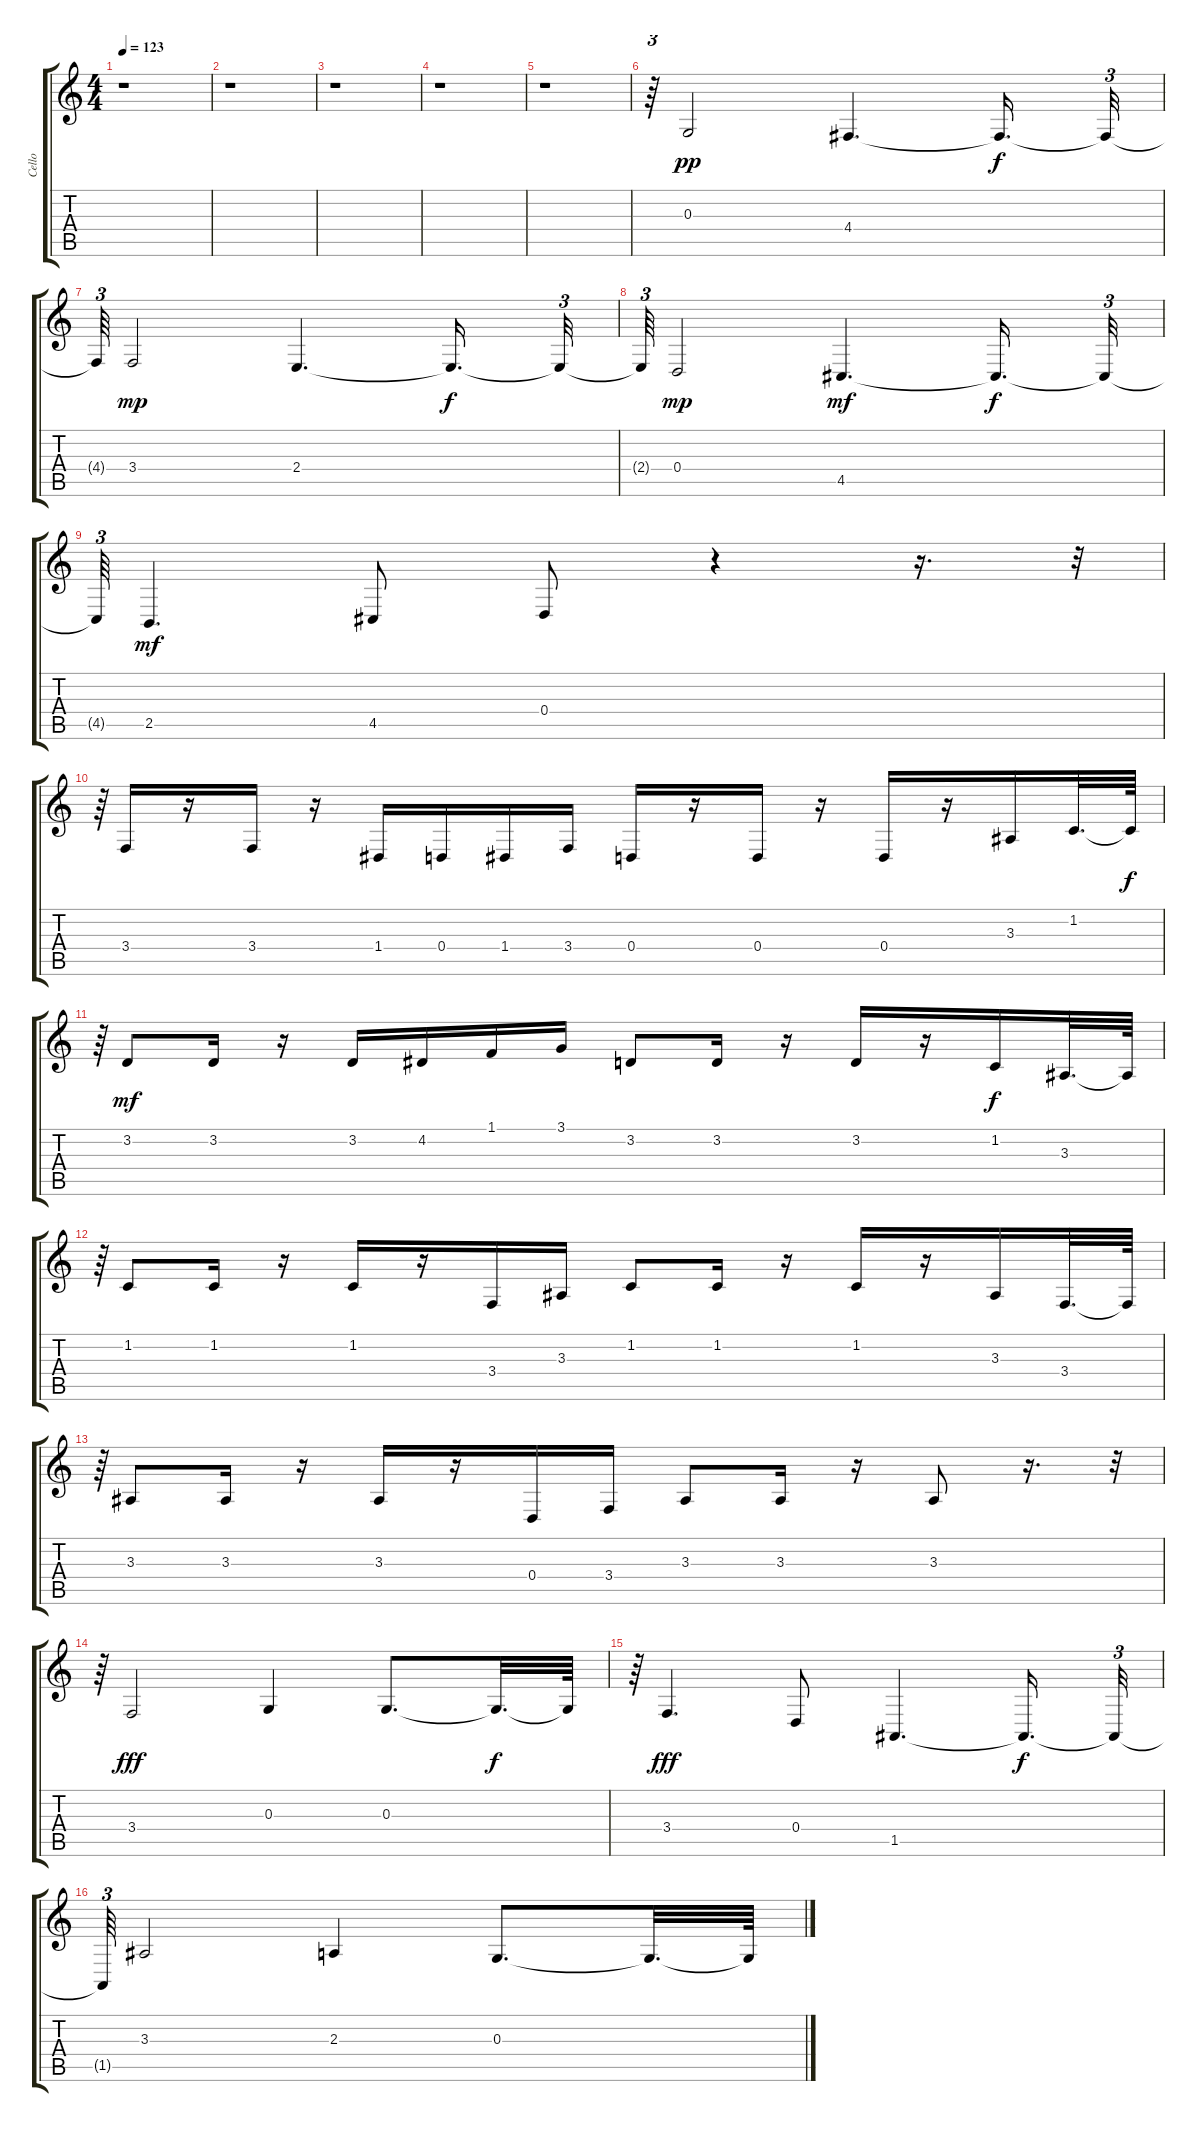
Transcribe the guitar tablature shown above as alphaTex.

\track ("Cello" "Cello") {instrument pizzicatostrings}
\staff {score tabs}
\tuning (E4 B3 G3 D3 A2 E2) {hide}
\ts (4 4)
\tempo 123
\clef g2
\ks c
r.1{dy f} |
r.1 |
r.1 |
r.1 |
r.1 |
r.64{tu (3 2)} 0.3.2{dy pp} 4.4.4{d} 4.4{t}.16{d dy f} 4.4{t}.32{tu (3 2)} |
4.4{t}.64{tu (3 2)} 3.4.2{dy mp} 2.4.4{d} 2.4{t}.16{d dy f} 2.4{t}.32{tu (3 2)} |
2.4{t}.64{tu (3 2)} 0.4.2{dy mp} 4.5.4{d dy mf} 4.5{t}.16{d dy f} 4.5{t}.32{tu (3 2)} |
4.5{t}.64{tu (3 2)} 2.5.4{d dy mf} 4.5.8 0.4.8 r.4 r.16{d} r.32{tu (3 2)} |
r.64{tu (3 2)} 3.4.16 r.16 3.4.16 r.16 1.4.16 0.4.16 1.4.16 3.4.16 0.4.16 r.16 0.4.16 r.16 0.4.16 r.16 3.3.16 1.2.32{d} 1.2{t}.64{dy f} |
r.64{tu (3 2)} 3.2.8{dy mf} 3.2.16 r.16 3.2.16 4.2.16 1.1.16 3.1.16 3.2.8 3.2.16 r.16 3.2.16 r.16 1.2.16{dy f} 3.3.32{d} 3.3{t}.64 |
r.64{tu (3 2)} 1.2.8 1.2.16 r.16 1.2.16 r.16 3.4.16 3.3.16 1.2.8 1.2.16 r.16 1.2.16 r.16 3.3.16 3.4.32{d} 3.4{t}.64 |
r.64{tu (3 2)} 3.3.8 3.3.16 r.16 3.3.16 r.16 0.4.16 3.4.16 3.3.8 3.3.16 r.16 3.3.8 r.16{d} r.32{tu (3 2)} |
r.64{tu (3 2)} 3.4.2{dy fff} 0.3.4 0.3.8{d} 0.3{t}.32{d dy f} 0.3{t}.64 |
r.64{tu (3 2)} 3.4.4{d dy fff} 0.4.8 1.5.4{d} 1.5{t}.16{d dy f} 1.5{t}.32{tu (3 2)} |
1.5{t}.64{tu (3 2)} 3.3.2 2.3.4 0.3.8{d} 0.3{t}.32{d} 0.3{t}.64
